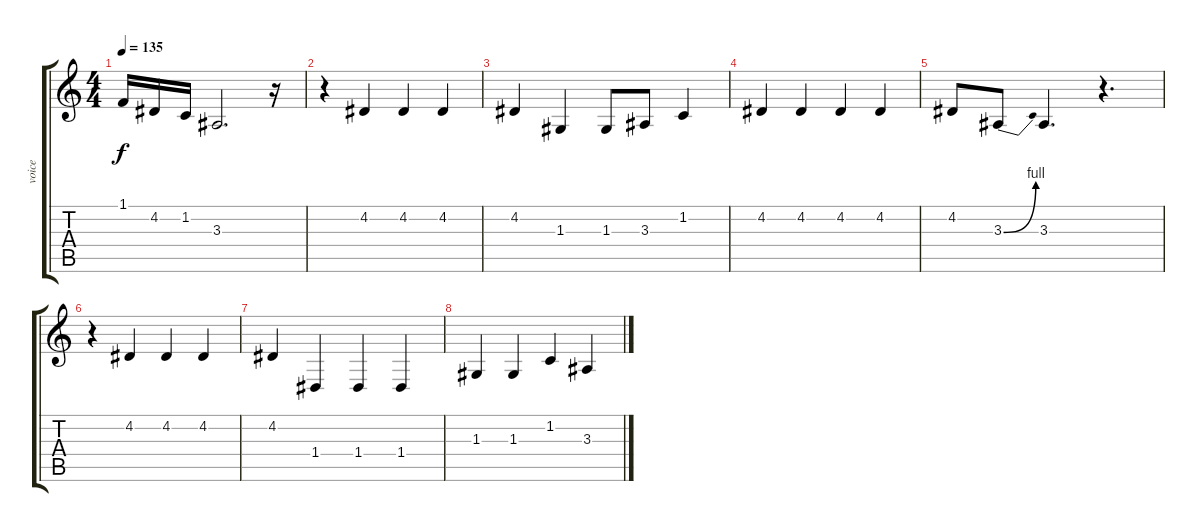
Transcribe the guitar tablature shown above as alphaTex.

\track ("voice" "voice") {instrument violin}
\staff {score tabs}
\tuning (E4 B3 G3 D3 A2 E2) {hide}
\ts (4 4)
\tempo 135
\clef g2
\ks c
1.1.16{dy f} 4.2.16 1.2.16 3.3.2{d} r.16 |
r.4 4.2.4 4.2.4 4.2.4 |
4.2.4 1.3.4 1.3.8 3.3.8 1.2.4 |
4.2.4 4.2.4 4.2.4 4.2.4 |
4.2.8 3.3{be (bend 0 0 60 4)}.8 3.3.4{d} r.4{d} |
r.4 4.2.4 4.2.4 4.2.4 |
4.2.4 1.4.4 1.4.4 1.4.4 |
1.3.4 1.3.4 1.2.4 3.3.4
